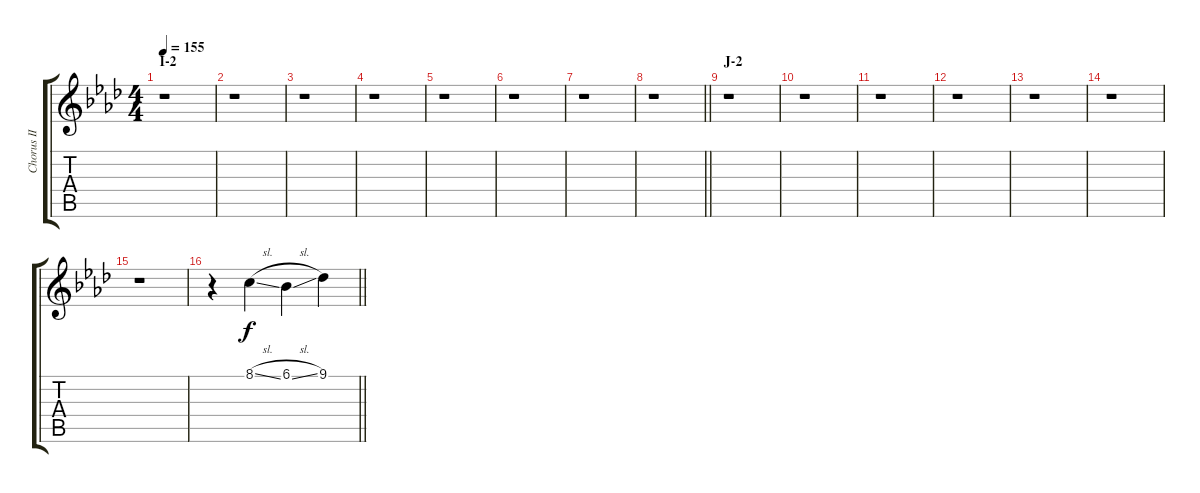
\track ("Chorus II" "Chorus II") {instrument voiceoohs}
\staff {score tabs}
\tuning (E4 B3 G3 D3 A2 E2) {hide}
\ts (4 4)
\section ("" "I-2")
\tempo 155
\clef g2
\ks ab
r.1{dy f} |
r.1 |
r.1 |
r.1 |
r.1 |
r.1 |
r.1 |
\barLineRight lightlight
r.1 |
\section ("" "J-2")
r.1 |
r.1 |
r.1 |
r.1 |
r.1 |
r.1 |
r.1 |
\barLineRight lightlight
r.4 8.1{sl}.4 6.1{sl}.4 9.1{sl}.4
